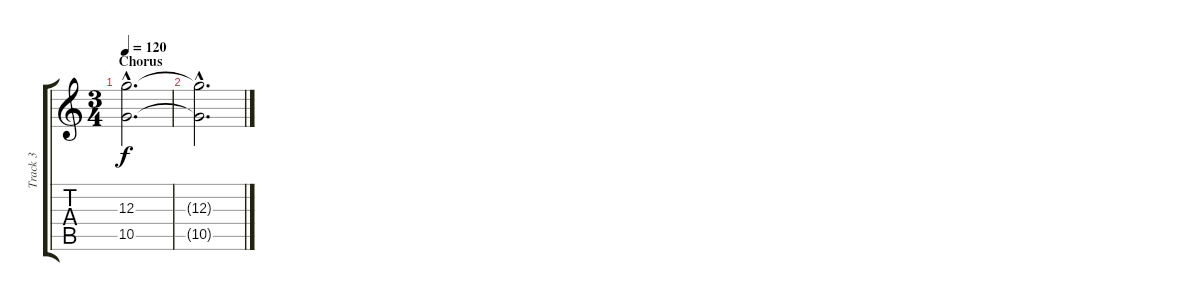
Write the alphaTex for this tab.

\track ("Track 3" "Track 3") {instrument distortionguitar}
\staff {score tabs}
\tuning (E4 B3 G3 D3 A2 D2) {hide}
\ts (3 4)
\section ("" "Chorus")
\tempo 120
\clef g2
\ks c
(12.3{hac} 10.5{hac}).2{d dy f volume 0} |
(12.3{hac t} 10.5{hac t}).2{d}
